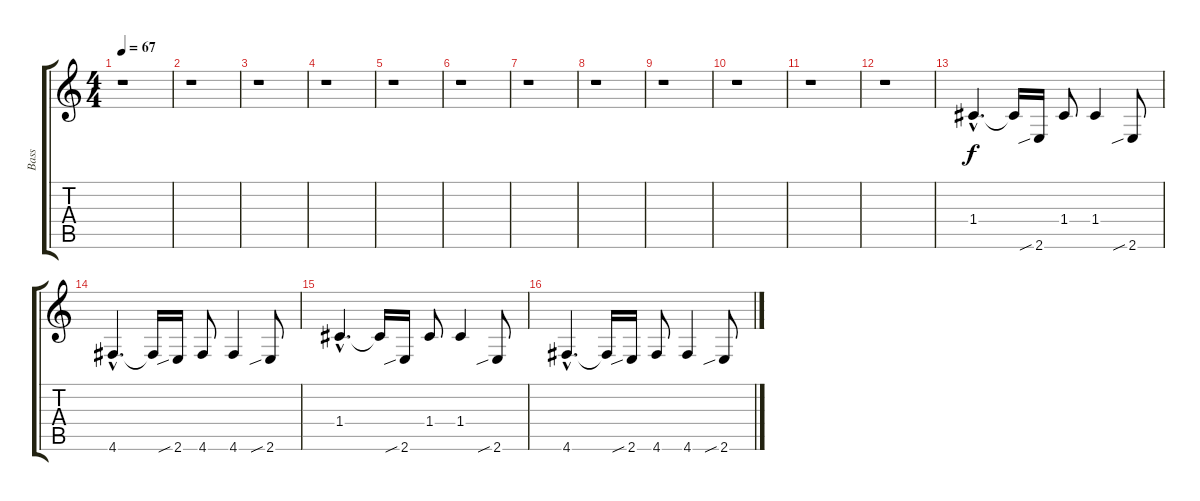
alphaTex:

\track ("Bass" "Bass") {instrument acousticbass}
\staff {score tabs}
\tuning (D4 A3 F3 C3 G2 D2) {hide}
\ts (4 4)
\tempo 67
\clef g2
\ks c
r.1{dy f instrument acousticbass} |
r.1 |
r.1 |
r.1 |
r.1 |
r.1 |
r.1 |
r.1 |
r.1 |
r.1 |
r.1 |
r.1 |
1.4{hac}.4{d} 1.4{t}.16 2.6{sib}.16 1.4.8 1.4.4 2.6{sib}.8 |
4.6{hac}.4{d} 4.6{t}.16 2.6{sib}.16 4.6.8 4.6.4 2.6{sib}.8 |
1.4{hac}.4{d} 1.4{t}.16 2.6{sib}.16 1.4.8 1.4.4 2.6{sib}.8 |
4.6{hac}.4{d} 4.6{t}.16 2.6{sib}.16 4.6.8 4.6.4 2.6{sib}.8
